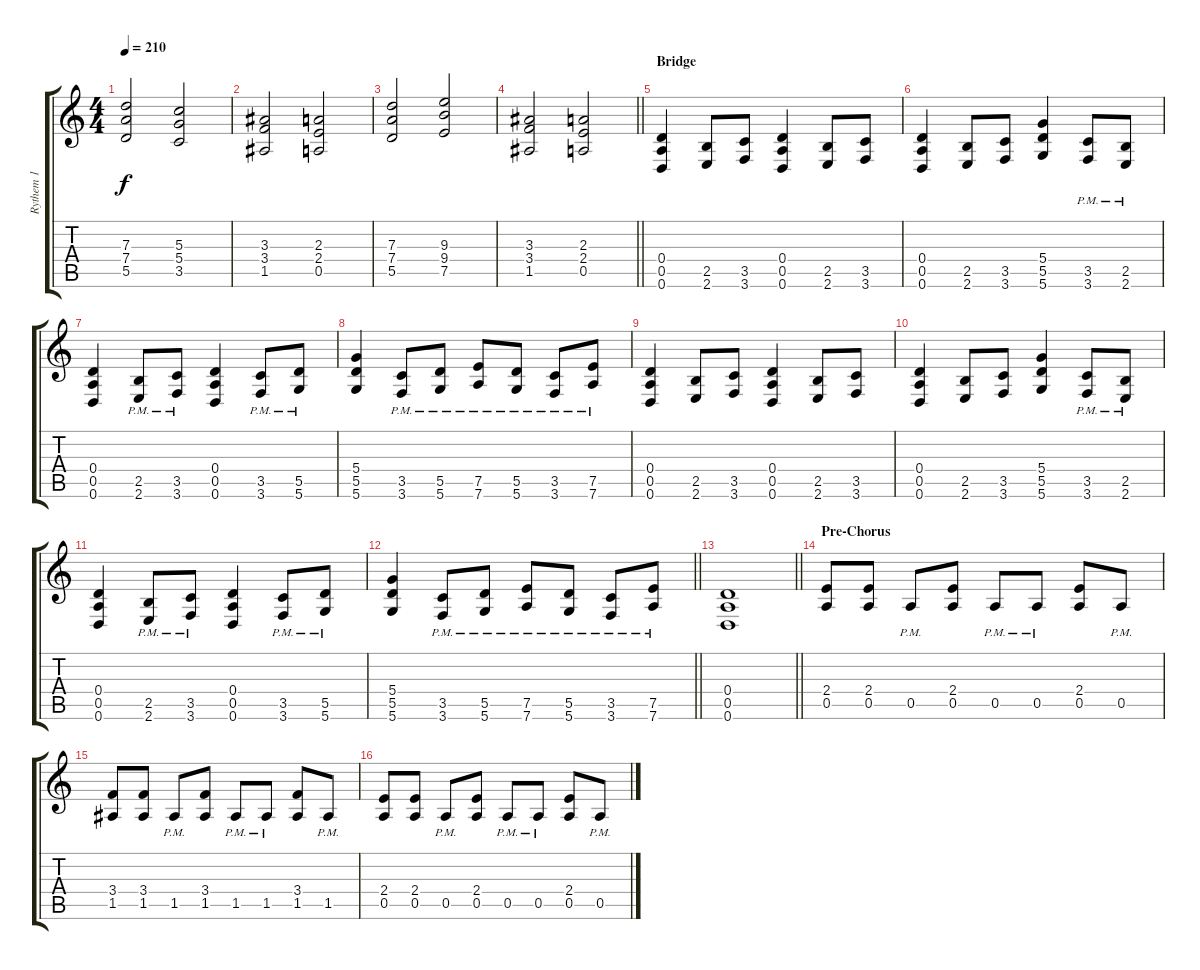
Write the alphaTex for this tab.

\track ("Rythem 1" "Rythem 1") {instrument distortionguitar}
\staff {score tabs}
\tuning (E4 B3 G3 D3 A2 D2) {hide}
\ts (4 4)
\tempo 210
\clef g2
\ks c
(7.3 7.4 5.5).2{dy f} (5.3 5.4 3.5).2 |
(3.3 3.4 1.5).2 (2.3 2.4 0.5).2 |
(7.3 7.4 5.5).2 (9.3 9.4 7.5).2 |
\barLineRight lightlight
(3.3 3.4 1.5).2 (2.3 2.4 0.5).2 |
\section ("" "Bridge")
(0.4 0.5 0.6).4 (2.5 2.6).8 (3.5 3.6).8 (0.4 0.5 0.6).4 (2.5 2.6).8 (3.5 3.6).8 |
(0.4 0.5 0.6).4 (2.5 2.6).8 (3.5 3.6).8 (5.4 5.5 5.6).4 (3.5{pm} 3.6{pm}).8 (2.5{pm} 2.6{pm}).8 |
(0.4 0.5 0.6).4 (2.5{pm} 2.6{pm}).8 (3.5{pm} 3.6{pm}).8 (0.4 0.5 0.6).4 (3.5{pm} 3.6{pm}).8 (5.5{pm} 5.6{pm}).8 |
(5.4 5.5 5.6).4 (3.5{pm} 3.6{pm}).8 (5.5{pm} 5.6{pm}).8 (7.5{pm} 7.6{pm}).8 (5.5{pm} 5.6{pm}).8 (3.5{pm} 3.6{pm}).8 (7.5{pm} 7.6{pm}).8 |
(0.4 0.5 0.6).4 (2.5 2.6).8 (3.5 3.6).8 (0.4 0.5 0.6).4 (2.5 2.6).8 (3.5 3.6).8 |
(0.4 0.5 0.6).4 (2.5 2.6).8 (3.5 3.6).8 (5.4 5.5 5.6).4 (3.5{pm} 3.6{pm}).8 (2.5{pm} 2.6{pm}).8 |
(0.4 0.5 0.6).4 (2.5{pm} 2.6{pm}).8 (3.5{pm} 3.6{pm}).8 (0.4 0.5 0.6).4 (3.5{pm} 3.6{pm}).8 (5.5{pm} 5.6{pm}).8 |
\barLineRight lightlight
(5.4 5.5 5.6).4 (3.5{pm} 3.6{pm}).8 (5.5{pm} 5.6{pm}).8 (7.5{pm} 7.6{pm}).8 (5.5{pm} 5.6{pm}).8 (3.5{pm} 3.6{pm}).8 (7.5{pm} 7.6{pm}).8 |
\barLineRight lightlight
(0.4 0.5 0.6).1 |
\section ("" "Pre-Chorus")
(2.4 0.5).8 (2.4 0.5).8 0.5{pm}.8 (2.4 0.5).8 0.5{pm}.8 0.5{pm}.8 (2.4 0.5).8 0.5{pm}.8 |
(3.4 1.5).8 (3.4 1.5).8 1.5{pm}.8 (3.4 1.5).8 1.5{pm}.8 1.5{pm}.8 (3.4 1.5).8 1.5{pm}.8 |
(2.4 0.5).8 (2.4 0.5).8 0.5{pm}.8 (2.4 0.5).8 0.5{pm}.8 0.5{pm}.8 (2.4 0.5).8 0.5{pm}.8
